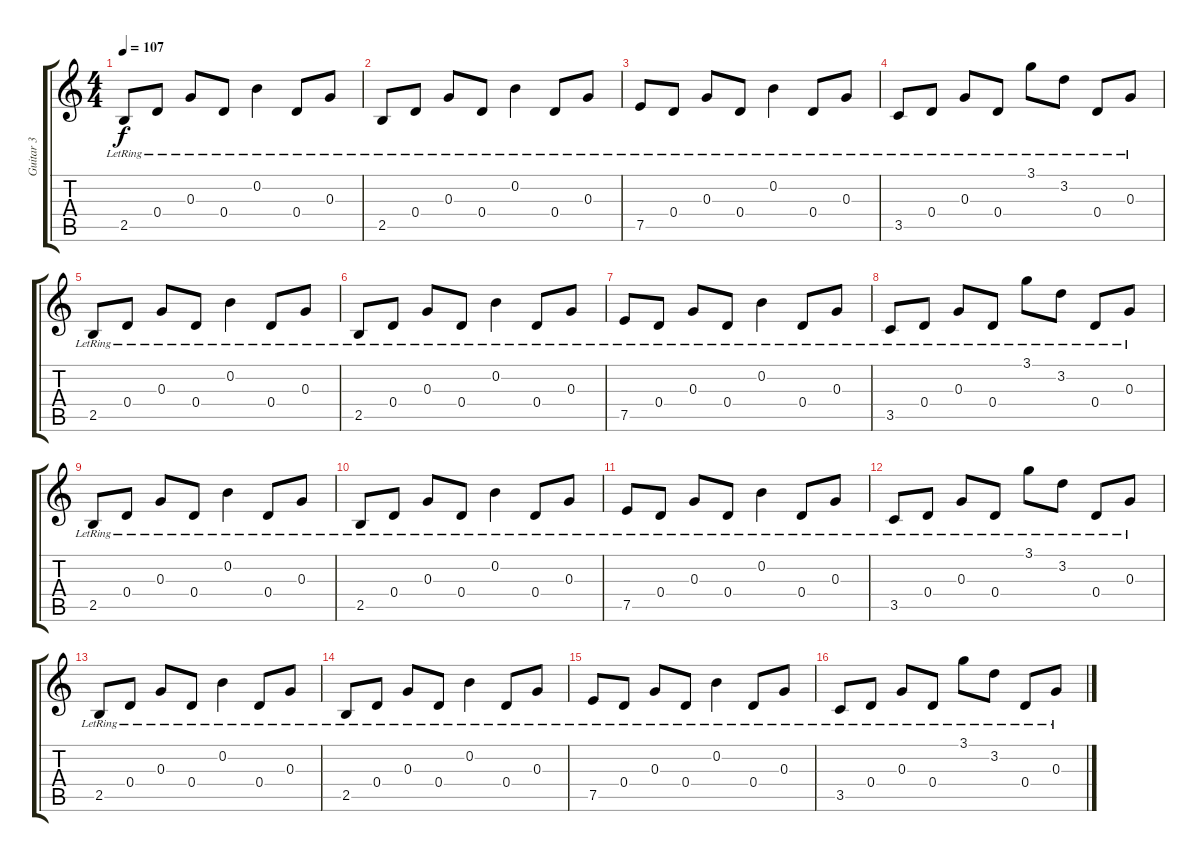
\track ("Guitar 3" "Guitar 3") {instrument electricguitarclean}
\staff {score tabs}
\tuning (E4 B3 G3 D3 A2 E2) {hide}
\ts (4 4)
\tempo 107
\clef g2
\ks c
2.5{lr}.8{dy f} 0.4{lr}.8 0.3{lr}.8 0.4{lr}.8 0.2{lr}.4 0.4{lr}.8 0.3{lr}.8 |
2.5{lr}.8 0.4{lr}.8 0.3{lr}.8 0.4{lr}.8 0.2{lr}.4 0.4{lr}.8 0.3{lr}.8 |
7.5{lr}.8 0.4{lr}.8 0.3{lr}.8 0.4{lr}.8 0.2{lr}.4 0.4{lr}.8 0.3{lr}.8 |
3.5{lr}.8 0.4{lr}.8 0.3{lr}.8 0.4{lr}.8 3.1{lr}.8 3.2{lr}.8 0.4{lr}.8 0.3{lr}.8 |
2.5{lr}.8 0.4{lr}.8 0.3{lr}.8 0.4{lr}.8 0.2{lr}.4 0.4{lr}.8 0.3{lr}.8 |
2.5{lr}.8 0.4{lr}.8 0.3{lr}.8 0.4{lr}.8 0.2{lr}.4 0.4{lr}.8 0.3{lr}.8 |
7.5{lr}.8 0.4{lr}.8 0.3{lr}.8 0.4{lr}.8 0.2{lr}.4 0.4{lr}.8 0.3{lr}.8 |
3.5{lr}.8 0.4{lr}.8 0.3{lr}.8 0.4{lr}.8 3.1{lr}.8 3.2{lr}.8 0.4{lr}.8 0.3{lr}.8 |
2.5{lr}.8 0.4{lr}.8 0.3{lr}.8 0.4{lr}.8 0.2{lr}.4 0.4{lr}.8 0.3{lr}.8 |
2.5{lr}.8 0.4{lr}.8 0.3{lr}.8 0.4{lr}.8 0.2{lr}.4 0.4{lr}.8 0.3{lr}.8 |
7.5{lr}.8 0.4{lr}.8 0.3{lr}.8 0.4{lr}.8 0.2{lr}.4 0.4{lr}.8 0.3{lr}.8 |
3.5{lr}.8 0.4{lr}.8 0.3{lr}.8 0.4{lr}.8 3.1{lr}.8 3.2{lr}.8 0.4{lr}.8 0.3{lr}.8 |
2.5{lr}.8 0.4{lr}.8 0.3{lr}.8 0.4{lr}.8 0.2{lr}.4 0.4{lr}.8 0.3{lr}.8 |
2.5{lr}.8 0.4{lr}.8 0.3{lr}.8 0.4{lr}.8 0.2{lr}.4 0.4{lr}.8 0.3{lr}.8 |
7.5{lr}.8 0.4{lr}.8 0.3{lr}.8 0.4{lr}.8 0.2{lr}.4 0.4{lr}.8 0.3{lr}.8 |
3.5{lr}.8 0.4{lr}.8 0.3{lr}.8 0.4{lr}.8 3.1{lr}.8 3.2{lr}.8 0.4{lr}.8 0.3{lr}.8
